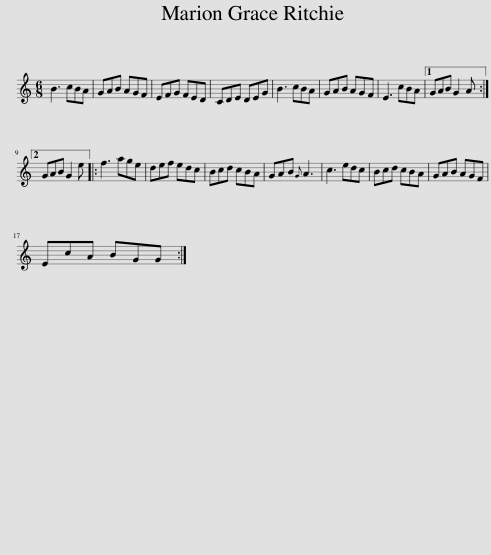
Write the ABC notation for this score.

X:1
L:1/8
M:6/8
I:linebreak $
K:C
V:1 treble
V:1
 B3 cBA | GAB AGF | EFG FED | CDE DEG | B3 cBA | %5
 GAB AGF | E3 cBA |1 GAB G2 A :|2$ GAB G2 e |: f3 age | %10
 def edc | Bcd cBA | GAB{G} A3 | c3 edc | Bcd cBA | %15
 GAB AGF |$ EcA BGG :| %17
